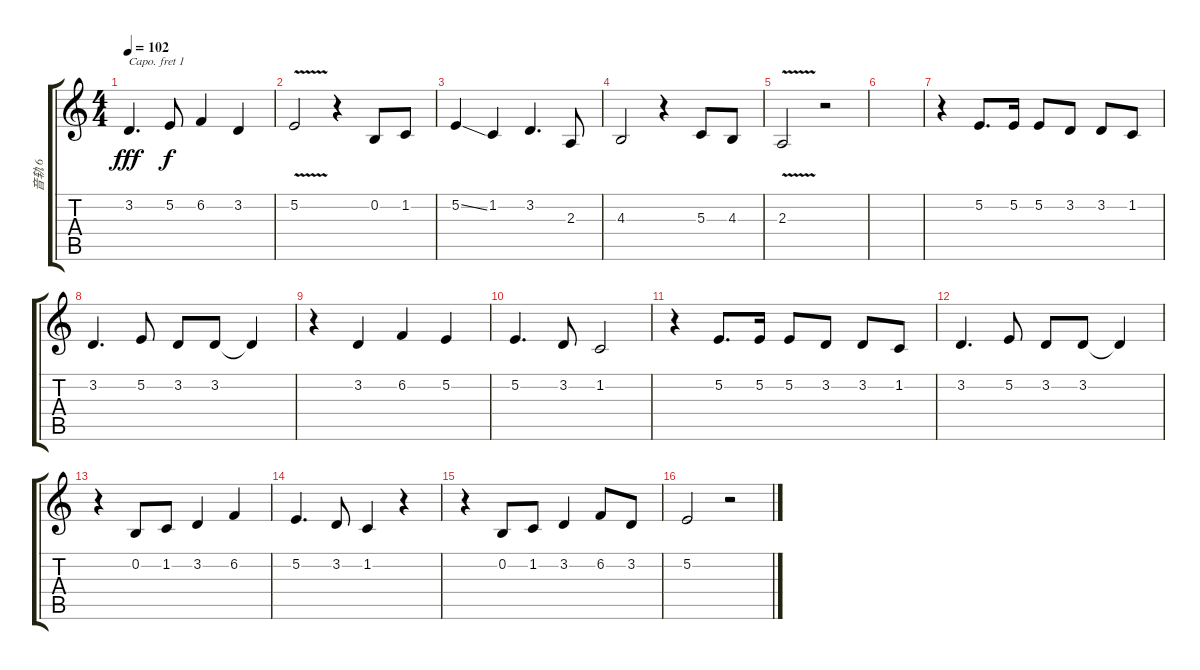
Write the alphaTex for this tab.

\track ("音轨 6" "音轨 6") {instrument lead2sawtooth}
\staff {score tabs}
\capo 1
\tuning (Eb4 Bb3 Gb3 Db3 Ab2 Eb2) {hide}
\ts (4 4)
\tempo 102
\clef g2
\ks c
3.2.4{d dy fff} 5.2.8{dy f} 6.2.4 3.2.4 |
5.2{v}.2 r.4 0.2.8 1.2.8 |
5.2{ss}.4 1.2.4 3.2.4{d} 2.3.8 |
4.3.2 r.4 5.3.8 4.3.8 |
2.3{v}.2 r.2 |
|
r.4 5.2.8{d} 5.2.16 5.2.8 3.2.8 3.2.8 1.2.8 |
3.2.4{d} 5.2.8 3.2.8 3.2.8 3.2{t}.4 |
r.4 3.2.4 6.2.4 5.2.4 |
5.2.4{d} 3.2.8 1.2.2 |
r.4 5.2.8{d} 5.2.16 5.2.8 3.2.8 3.2.8 1.2.8 |
3.2.4{d} 5.2.8 3.2.8 3.2.8 3.2{t}.4 |
r.4 0.2.8 1.2.8 3.2.4 6.2.4 |
5.2.4{d} 3.2.8 1.2.4 r.4 |
r.4 0.2.8 1.2.8 3.2.4 6.2.8 3.2.8 |
5.2.2 r.2
